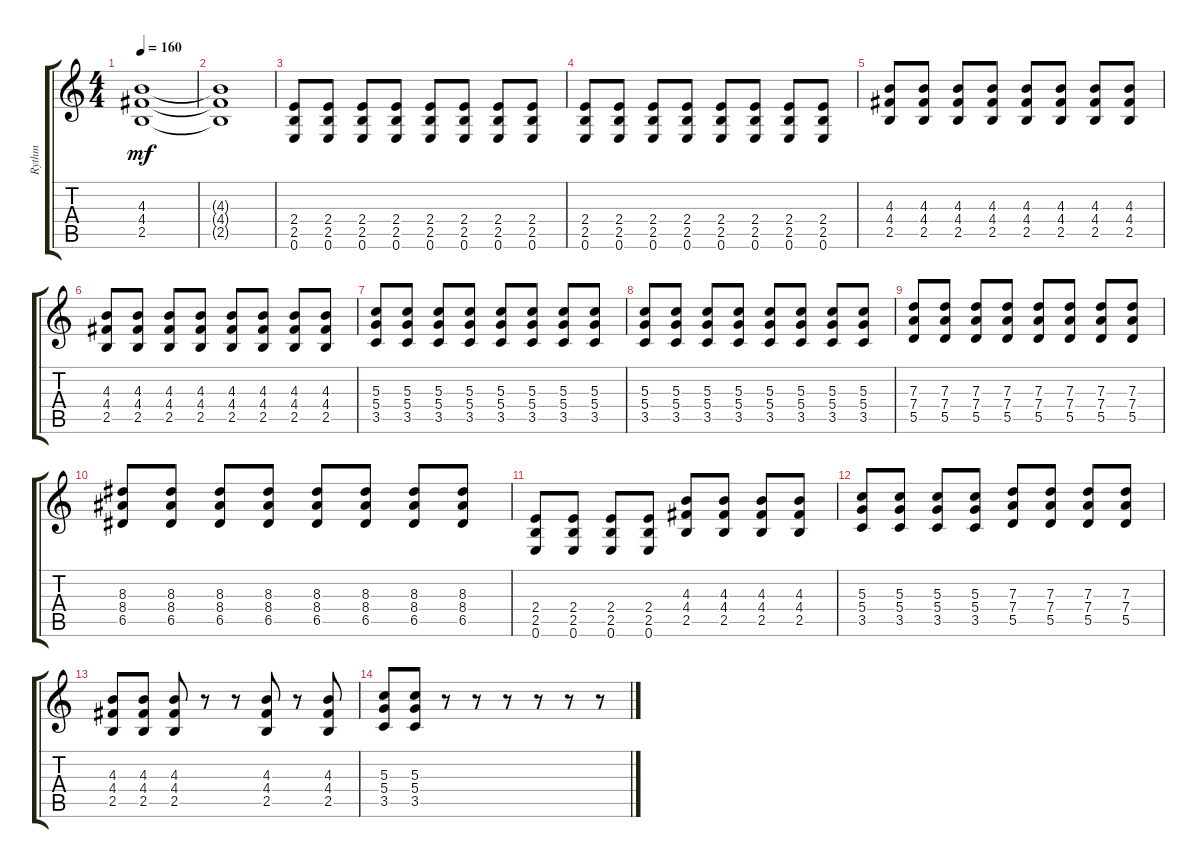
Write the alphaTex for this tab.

\track ("Rythm" "Rythm") {instrument overdrivenguitar}
\staff {score tabs}
\tuning (E4 B3 G3 D3 A2 E2) {hide}
\ts (4 4)
\tempo 160
\clef g2
\ks c
(4.3 4.4 2.5).1{dy mf} |
(4.3{t} 4.4{t} 2.5{t}).1 |
(2.4 2.5 0.6).8 (2.4 2.5 0.6).8 (2.4 2.5 0.6).8 (2.4 2.5 0.6).8 (2.4 2.5 0.6).8 (2.4 2.5 0.6).8 (2.4 2.5 0.6).8 (2.4 2.5 0.6).8 |
(2.4 2.5 0.6).8 (2.4 2.5 0.6).8 (2.4 2.5 0.6).8 (2.4 2.5 0.6).8 (2.4 2.5 0.6).8 (2.4 2.5 0.6).8 (2.4 2.5 0.6).8 (2.4 2.5 0.6).8 |
(4.3 4.4 2.5).8 (4.3 4.4 2.5).8 (4.3 4.4 2.5).8 (4.3 4.4 2.5).8 (4.3 4.4 2.5).8 (4.3 4.4 2.5).8 (4.3 4.4 2.5).8 (4.3 4.4 2.5).8 |
(4.3 4.4 2.5).8 (4.3 4.4 2.5).8 (4.3 4.4 2.5).8 (4.3 4.4 2.5).8 (4.3 4.4 2.5).8 (4.3 4.4 2.5).8 (4.3 4.4 2.5).8 (4.3 4.4 2.5).8 |
(5.3 5.4 3.5).8 (5.3 5.4 3.5).8 (5.3 5.4 3.5).8 (5.3 5.4 3.5).8 (5.3 5.4 3.5).8 (5.3 5.4 3.5).8 (5.3 5.4 3.5).8 (5.3 5.4 3.5).8 |
(5.3 5.4 3.5).8 (5.3 5.4 3.5).8 (5.3 5.4 3.5).8 (5.3 5.4 3.5).8 (5.3 5.4 3.5).8 (5.3 5.4 3.5).8 (5.3 5.4 3.5).8 (5.3 5.4 3.5).8 |
(7.3 7.4 5.5).8 (7.3 7.4 5.5).8 (7.3 7.4 5.5).8 (7.3 7.4 5.5).8 (7.3 7.4 5.5).8 (7.3 7.4 5.5).8 (7.3 7.4 5.5).8 (7.3 7.4 5.5).8 |
(8.3 8.4 6.5).8 (8.3 8.4 6.5).8 (8.3 8.4 6.5).8 (8.3 8.4 6.5).8 (8.3 8.4 6.5).8 (8.3 8.4 6.5).8 (8.3 8.4 6.5).8 (8.3 8.4 6.5).8 |
(2.4 2.5 0.6).8 (2.4 2.5 0.6).8 (2.4 2.5 0.6).8 (2.4 2.5 0.6).8 (4.3 4.4 2.5).8 (4.3 4.4 2.5).8 (4.3 4.4 2.5).8 (4.3 4.4 2.5).8 |
(5.3 5.4 3.5).8 (5.3 5.4 3.5).8 (5.3 5.4 3.5).8 (5.3 5.4 3.5).8 (7.3 7.4 5.5).8 (7.3 7.4 5.5).8 (7.3 7.4 5.5).8 (7.3 7.4 5.5).8 |
(4.3 4.4 2.5).8 (4.3 4.4 2.5).8 (4.3 4.4 2.5).8 r.8 r.8 (4.3 4.4 2.5).8 r.8 (4.3 4.4 2.5).8 |
(5.3 5.4 3.5).8 (5.3 5.4 3.5).8 r.8 r.8 r.8 r.8 r.8 r.8
